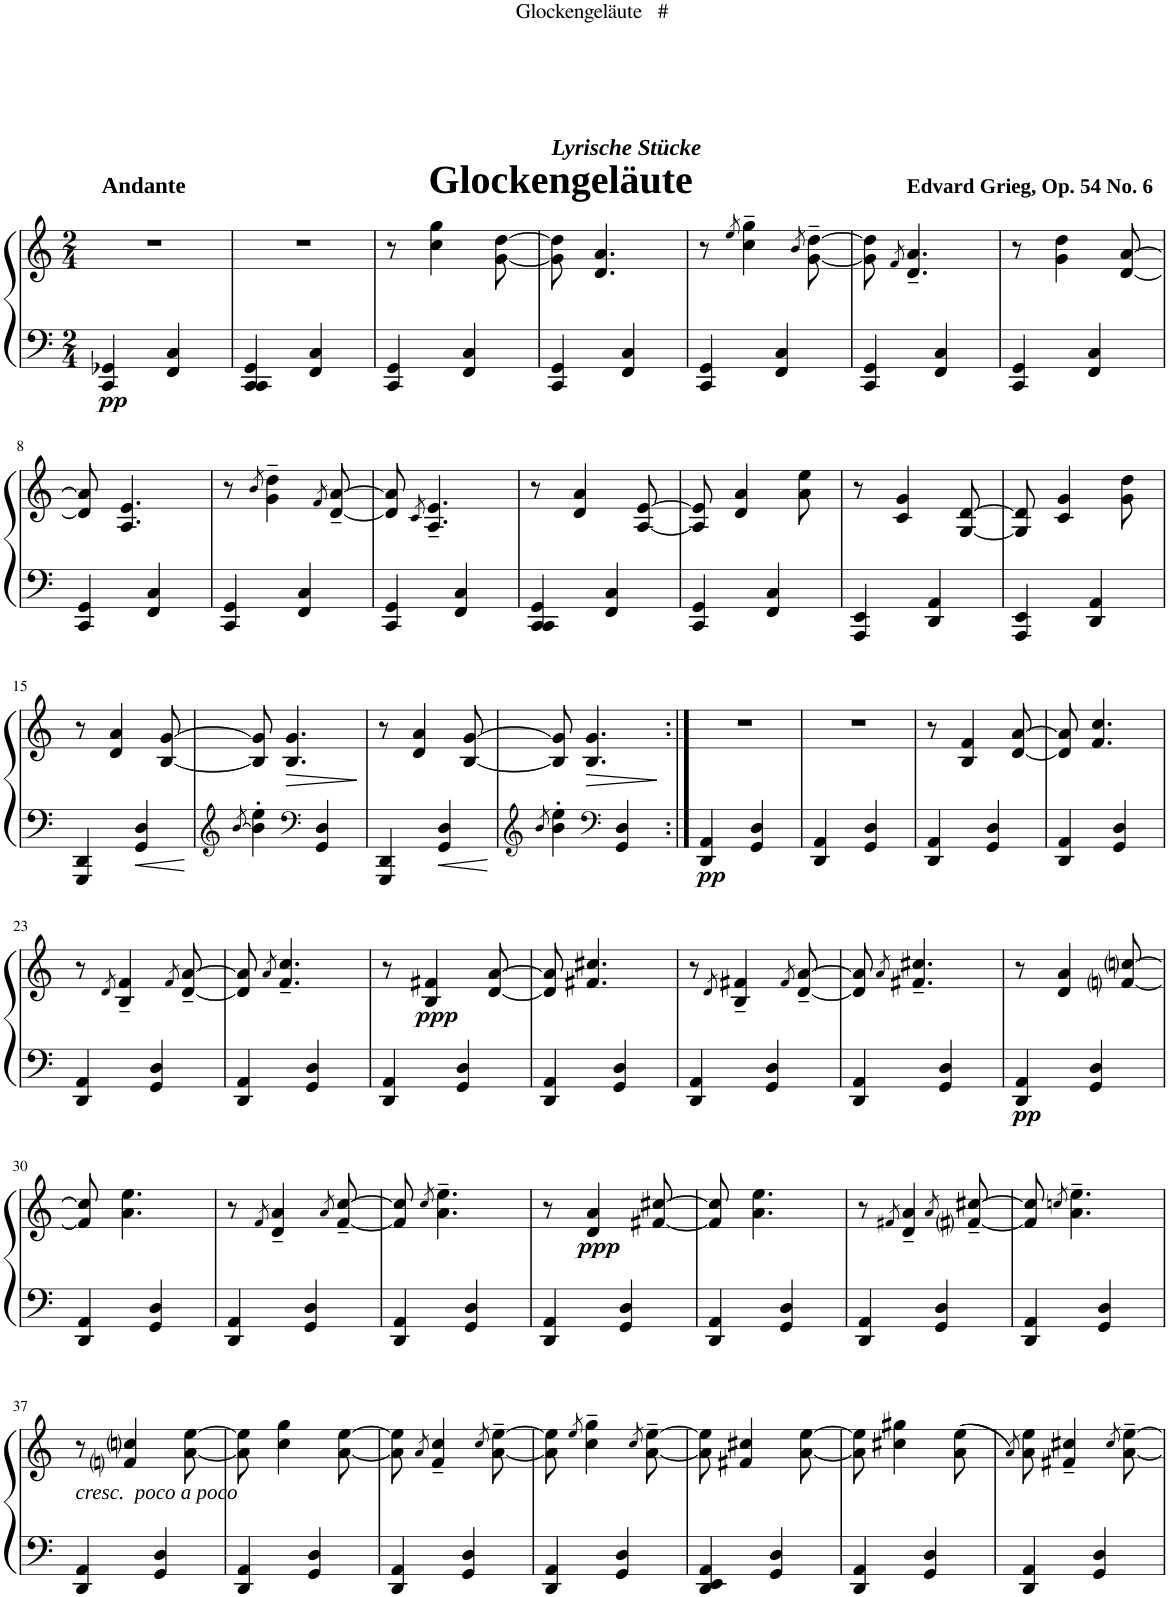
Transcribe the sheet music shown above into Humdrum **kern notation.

**kern	**kern	**dynam
*part1	*part1	*part1
*staff2	*staff1	*staff1/2
*I"Midi_1	*	*
*clefF4	*clefG2	*
*k[]	*k[]	*
*M2/4	*M2/4	*
=1	=1	=1
!	!LO:TX:a:B:t=Andante	!
!	!	!LO:DY:b=2
4CC/ 4GG-X/	2r	pp
4FF/ 4C/	.	.
=2	=2	=2
4CC/ 4CC/ 4GG/	2r	.
4FF/ 4C/	.	.
=3	=3	=3
4CC/ 4GG/	8r	.
!	!LO:TX:a:B:t=Glockengeläute	!
.	4cc\ 4gg\	.
4FF/ 4C/	.	.
.	[8g\ [8dd\	.
=4	=4	=4
!	!LO:TX:a:Bi:t=Lyrische Stücke	!
4CC/ 4GG/	8g\] 8dd\]	.
.	4.d/ 4.a/	.
4FF/ 4C/	.	.
=5	=5	=5
4CC/ 4GG/	8r	.
.	8qee/	.
.	4cc\~ 4gg\~	.
4FF/ 4C/	.	.
.	8qb/	.
.	[8g\~ [8dd\~	.
=6	=6	=6
4CC/ 4GG/	8g\] 8dd\]	.
.	8qf/	.
!	!LO:TX:a:B:t=Edvard Grieg, Op. 54 No. 6	!
.	4.d/~ 4.a/~	.
4FF/ 4C/	.	.
=7	=7	=7
4CC/ 4GG/	8r	.
.	4g\ 4dd\	.
4FF/ 4C/	.	.
.	[8d/ [8a/	.
!!LO:LB:g=z
=8	=8	=8
4CC/ 4GG/	8d/] 8a/]	.
.	4.A/ 4.e/	.
4FF/ 4C/	.	.
=9	=9	=9
4CC/ 4GG/	8r	.
.	8qb/	.
.	4g\~ 4dd\~	.
4FF/ 4C/	.	.
.	8qf/	.
.	[8d/~ [8a/~	.
=10	=10	=10
4CC/ 4GG/	8d/] 8a/]	.
.	8qc/	.
.	4.A/~ 4.e/~	.
4FF/ 4C/	.	.
=11	=11	=11
4CC/ 4CC/ 4GG/	8r	.
.	4d/ 4a/	.
4FF/ 4C/	.	.
.	[8A/ [8e/	.
=12	=12	=12
4CC/ 4GG/	8A/] 8e/]	.
.	4d/ 4a/	.
4FF/ 4C/	.	.
.	8a\ 8ee\	.
=13	=13	=13
4AAA/ 4EE/	8r	.
.	4c/ 4g/	.
4DD/ 4AA/	.	.
.	[8G/ [8d/	.
=14	=14	=14
4AAA/ 4EE/	8G/] 8d/]	.
.	4c/ 4g/	.
4DD/ 4AA/	.	.
.	8g\ 8dd\	.
!!LO:LB:g=z
=15	=15	=15
4GGG/ 4DD/	8r	.
.	4d/ 4a/	.
4GG/ 4D/	.	.
.	[8B/ [8g/	.
=16	=16	=16
*clefG2	*	*
[8qb/	.	.
4b\]' 4ee\'	8B/] 8g/]	.
!	!	!LO:HP:b
.	4.B/ 4.g/	>
*clefF4	*	*
4GG/ 4D/	.	.
.	.	]
=17	=17	=17
4GGG/ 4DD/	8r	.
.	4d/ 4a/	.
4GG/ 4D/	.	.
.	[8B/ [8g/	.
=18	=18	=18
*clefG2	*	*
8qb/	.	.
4b\' 4ee\'	8B/] 8g/]	.
!	!	!LO:HP:b
.	4.B/ 4.g/	>
*clefF4	*	*
4GG/ 4D/	.	.
.	.	]
=19:|!	=19:|!	=19:|!
!	!	!LO:DY:b=2
4DD/ 4AA/	2r	pp
4GG/ 4D/	.	.
=20	=20	=20
4DD/ 4AA/	2r	.
4GG/ 4D/	.	.
=21	=21	=21
4DD/ 4AA/	8r	.
.	4B/ 4f/	.
4GG/ 4D/	.	.
.	[8d/ [8a/	.
=22	=22	=22
4DD/ 4AA/	8d/] 8a/]	.
.	4.f/ 4.cc/	.
4GG/ 4D/	.	.
!!LO:LB:g=z
=23	=23	=23
4DD/ 4AA/	8r	.
.	8qd/	.
.	4B/~ 4f/~	.
4GG/ 4D/	.	.
.	8qf/	.
.	[8d/~ [8a/~	.
=24	=24	=24
4DD/ 4AA/	8d/] 8a/]	.
.	8qa/	.
.	4.f/~ 4.cc/~	.
4GG/ 4D/	.	.
=25	=25	=25
4DD/ 4AA/	8r	.
!	!	!LO:DY:b
.	4B/ 4f#X/	ppp
4GG/ 4D/	.	.
.	[8d/ [8a/	.
=26	=26	=26
4DD/ 4AA/	8d/] 8a/]	.
.	4.f#X/ 4.cc#X/	.
4GG/ 4D/	.	.
=27	=27	=27
4DD/ 4AA/	8r	.
.	8qd/	.
.	4B/~ 4f#X/~	.
4GG/ 4D/	.	.
.	8qf#/	.
.	[8d/~ [8a/~	.
=28	=28	=28
4DD/ 4AA/	8d/] 8a/]	.
.	8qa/	.
.	4.f#X/~ 4.cc#X/~	.
4GG/ 4D/	.	.
=29	=29	=29
!	!	!LO:DY:b=2
4DD/ 4AA/	8r	pp
.	4d/ 4a/	.
4GG/ 4D/	.	.
.	[8fni/ [8ccni/	.
!!LO:LB:g=z
=30	=30	=30
4DD/ 4AA/	8f/] 8cc/]	.
.	4.a\ 4.ee\	.
4GG/ 4D/	.	.
=31	=31	=31
4DD/ 4AA/	8r	.
.	8qf/	.
.	4d/~ 4a/~	.
4GG/ 4D/	.	.
.	8qa/	.
.	[8f/~ [8cc/~	.
=32	=32	=32
4DD/ 4AA/	8f/] 8cc/]	.
.	8qcc/	.
.	4.a\~ 4.ee\~	.
4GG/ 4D/	.	.
=33	=33	=33
4DD/ 4AA/	8r	.
!	!	!LO:DY:b
.	4d/ 4a/	ppp
4GG/ 4D/	.	.
.	[8f#X/ [8cc#X/	.
=34	=34	=34
4DD/ 4AA/	8f#/] 8cc#/]	.
.	4.a\ 4.ee\	.
4GG/ 4D/	.	.
=35	=35	=35
4DD/ 4AA/	8r	.
.	8qf#X/	.
.	4d/~ 4a/~	.
4GG/ 4D/	.	.
.	8qa/	.
.	[8f#i/~ [8cc#X/~	.
=36	=36	=36
4DD/ 4AA/	8f#/] 8cc#/]	.
.	8qccn/	.
.	4.a\~ 4.ee\~	.
4GG/ 4D/	.	.
!!LO:LB:g=z
=37	=37	=37
!LO:TX:a:i:t=cresc.  poco a poco	!	!
4DD/ 4AA/	8r	.
.	4fni/ 4ccni/	.
4GG/ 4D/	.	.
.	[8a\ [8ee\	.
=38	=38	=38
4DD/ 4AA/	8a\] 8ee\]	.
.	4cc\ 4gg\	.
4GG/ 4D/	.	.
.	[8a\ [8ee\	.
=39	=39	=39
4DD/ 4AA/	8a\] 8ee\]	.
.	8qa/	.
.	4f/~ 4cc/~	.
4GG/ 4D/	.	.
.	8qcc/	.
.	[8a\~ [8ee\~	.
=40	=40	=40
4DD/ 4AA/	8a\] 8ee\]	.
.	8qee/	.
.	4cc\~ 4gg\~	.
4GG/ 4D/	.	.
.	8qcc/	.
.	[8a\~ [8ee\~	.
=41	=41	=41
4DD/ 4EE/ 4AA/	8a\] 8ee\]	.
.	4f#X/ 4cc#X/	.
4GG/ 4D/	.	.
.	[8a\ [8ee\	.
=42	=42	=42
4DD/ 4AA/	8a\] 8ee\]	.
.	4cc#X\ 4gg#X\	.
4GG/ 4D/	.	.
.	((8a\ 8ee\	.
=43	=43	=43
.	8qa/))	.
4DD/ 4AA/	8a\ 8ee\	.
.	4f#X/~ 4cc#X/~	.
4GG/ 4D/	.	.
.	8qcc#/	.
.	[8a\~ [8ee\~	.
=	=	=
*-	*-	*-
